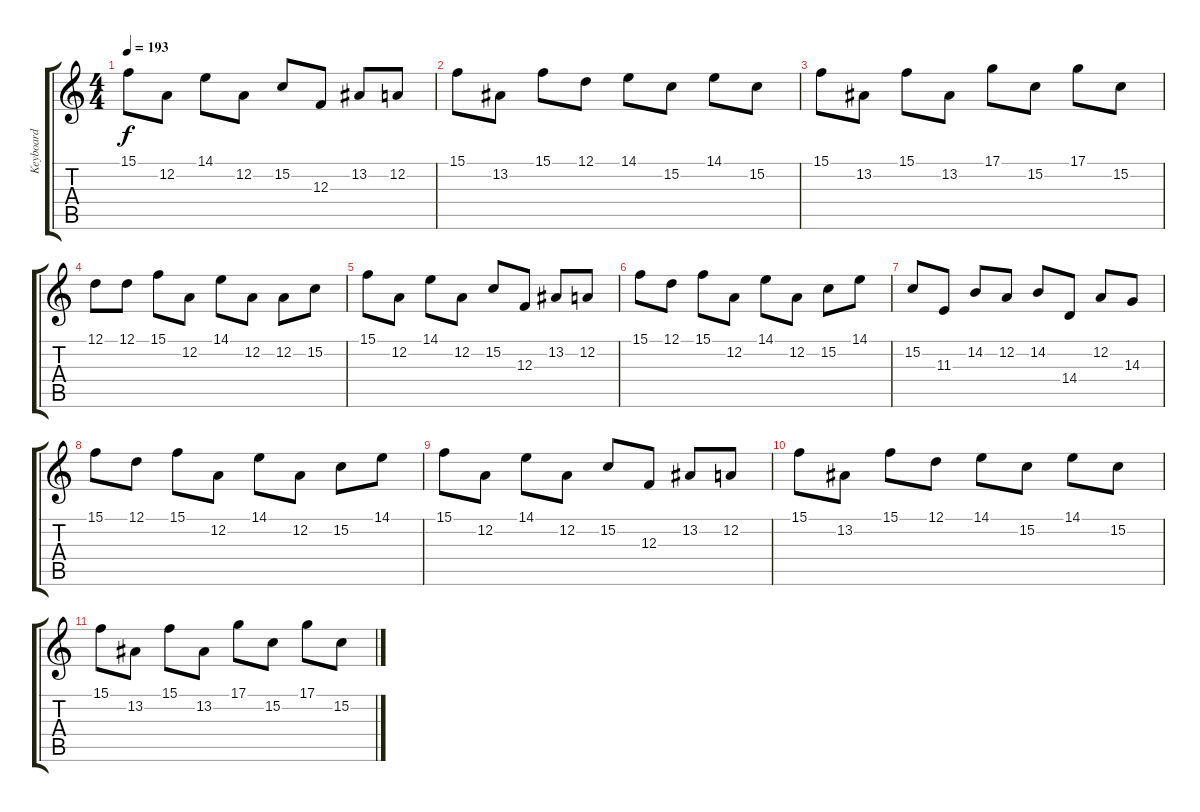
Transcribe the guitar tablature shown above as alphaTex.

\track ("Keyboard" "Keyboard") {instrument stringensemble1}
\staff {score tabs}
\tuning (D4 A3 F3 C3 G2 D2) {hide}
\ts (4 4)
\tempo 193
\clef g2
\ks c
15.1.8{dy f} 12.2.8 14.1.8 12.2.8 15.2.8 12.3.8 13.2.8 12.2.8 |
15.1.8 13.2.8 15.1.8 12.1.8 14.1.8 15.2.8 14.1.8 15.2.8 |
15.1.8 13.2.8 15.1.8 13.2.8 17.1.8 15.2.8 17.1.8 15.2.8 |
12.1.8 12.1.8 15.1.8 12.2.8 14.1.8 12.2.8 12.2.8 15.2.8 |
15.1.8 12.2.8 14.1.8 12.2.8 15.2.8 12.3.8 13.2.8 12.2.8 |
15.1.8 12.1.8 15.1.8 12.2.8 14.1.8 12.2.8 15.2.8 14.1.8 |
15.2.8 11.3.8 14.2.8 12.2.8 14.2.8 14.4.8 12.2.8 14.3.8 |
15.1.8 12.1.8 15.1.8 12.2.8 14.1.8 12.2.8 15.2.8 14.1.8 |
15.1.8 12.2.8 14.1.8 12.2.8 15.2.8 12.3.8 13.2.8 12.2.8 |
15.1.8 13.2.8 15.1.8 12.1.8 14.1.8 15.2.8 14.1.8 15.2.8 |
15.1.8 13.2.8 15.1.8 13.2.8 17.1.8 15.2.8 17.1.8 15.2.8
